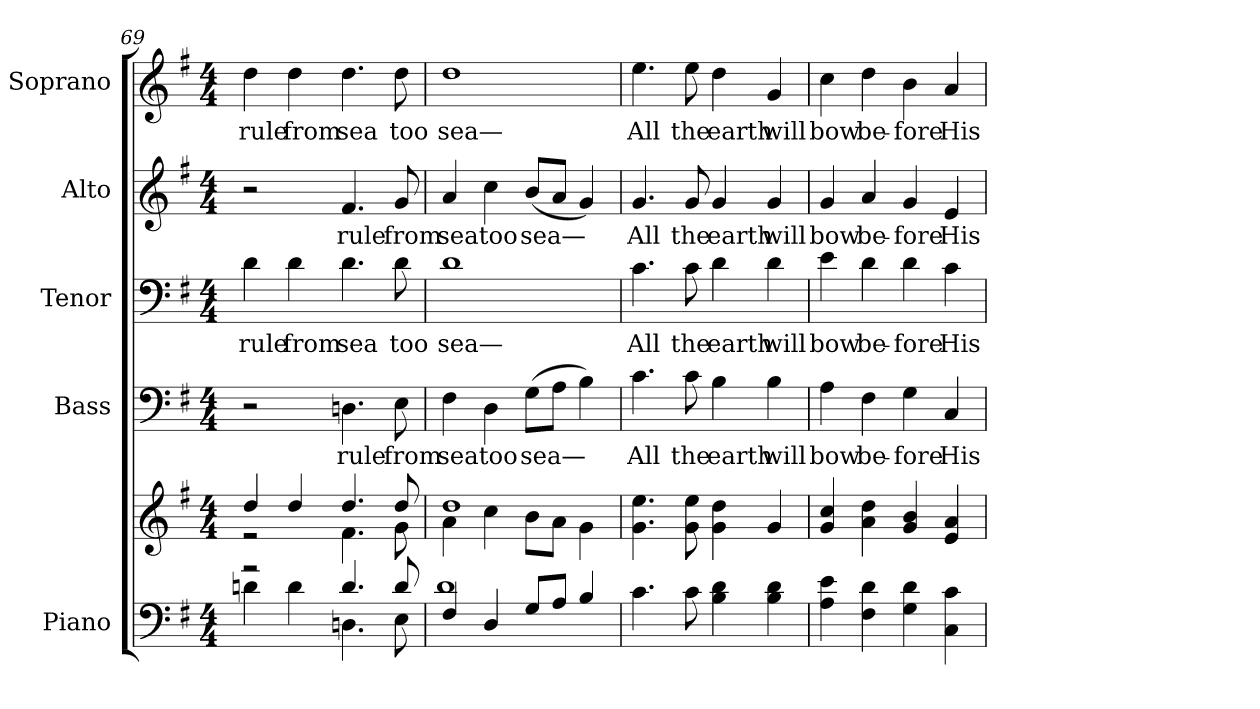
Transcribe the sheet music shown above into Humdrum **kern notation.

**kern	**kern	**kern	**text	**kern	**text	**kern	**text	**kern	**text
*part5	*part5	*part4	*part4	*part3	*part3	*part2	*part2	*part1	*part1
*staff6	*staff5	*staff4	*staff4	*staff3	*staff3	*staff2	*staff2	*staff1	*staff1
*I"Piano	*	*I"Bass	*	*I"Tenor	*	*I"Alto	*	*I"Soprano	*
*I'Pno.	*	*I'B.	*	*I'T.	*	*I'A.	*	*I'S.	*
!!LO:PB:g=z
*clefF4	*clefG2	*clefF4	*	*clefF4	*	*clefG2	*	*clefG2	*
*k[f#]	*k[f#]	*k[f#]	*	*k[f#]	*	*k[f#]	*	*k[f#]	*
*G:	*G:	*G:	*	*G:	*	*G:	*	*G:	*
*M4/4	*M4/4	*M4/4	*	*M4/4	*	*M4/4	*	*M4/4	*
=69	=69	=69	=69	=69	=69	=69	=69	=69	=69
*^	*^	*	*	*	*	*	*	*	*
!	!	!	!	!	!	!	!LO:LY:b:color=#000000	!	!	!	!
!	!	!	!	!	!	!	!	!	!	!	!LO:LY:b:color=#000000
2r	4dni\	4ddi/	2r	2r	.	4di\	rule	2r	.	4ddi\	rule
!	!	!	!	!	!	!	!LO:LY:b:color=#000000	!	!	!	!
!	!	!	!	!	!	!	!	!	!	!	!LO:LY:b:color=#000000
.	4di\	4ddi/	.	.	.	4di\	from	.	.	4ddi\	from
!	!	!	!	!	!LO:LY:b:color=#000000	!	!	!	!	!	!
!	!	!	!	!	!	!	!LO:LY:b:color=#000000	!	!	!	!
!	!	!	!	!	!	!	!	!	!LO:LY:b:color=#000000	!	!
!	!	!	!	!	!	!	!	!	!	!	!LO:LY:b:color=#000000
4.di/	4.Dni\	4.ddi/	4.f#i\	4.Dni\	rule	4.di\	sea	4.f#i/	rule	4.ddi\	sea
!	!	!	!	!	!LO:LY:b:color=#000000	!	!	!	!	!	!
!	!	!	!	!	!	!	!LO:LY:b:color=#000000	!	!	!	!
!	!	!	!	!	!	!	!	!	!LO:LY:b:color=#000000	!	!
!	!	!	!	!	!	!	!	!	!	!	!LO:LY:b:color=#000000
8di/	8Ei\	8ddi/	8gi\	8Ei\	from	8di\	too	8gi/	from	8ddi\	too
=70	=70	=70	=70	=70	=70	=70	=70	=70	=70	=70	=70
!	!	!	!	!	!LO:LY:b:color=#000000	!	!	!	!	!	!
!	!	!	!	!	!	!	!LO:LY:b:color=#000000	!	!	!	!
!	!	!	!	!	!	!	!	!	!LO:LY:b:color=#000000	!	!
!	!	!	!	!	!	!	!	!	!	!	!LO:LY:b:color=#000000
4F#i/	1di	1ddi	4ai\	4F#i\	sea	1di	sea—	4ai/	sea	1ddi	sea—
!	!	!	!	!	!LO:LY:b:color=#000000	!	!	!	!	!	!
!	!	!	!	!	!	!	!	!	!LO:LY:b:color=#000000	!	!
4Di/	.	.	4cci\	4Di\	too	.	.	4cci\	too	.	.
!	!	!	!	!	!LO:LY:b:color=#000000	!	!	!	!	!	!
!	!	!	!	!	!	!	!	!	!LO:LY:b:color=#000000	!	!
8Gi/L	.	.	8bi\L	(8Gi\L	sea—	.	.	(8bi/L	sea—	.	.
8Ai/J	.	.	8ai\J	8Ai\J	.	.	.	8ai/J	.	.	.
4Bi/	.	.	4gi\	4Bi\)	.	.	.	4gi/)	.	.	.
*v	*v	*	*	*	*	*	*	*	*	*	*
*	*v	*v	*	*	*	*	*	*	*	*
=71	=71	=71	=71	=71	=71	=71	=71	=71	=71
*	*^	*	*	*	*	*	*	*	*
!	!	!	!	!LO:LY:b:color=#000000	!	!	!	!	!	!
*	*v	*v	*	*	*	*	*	*	*	*
*	*^	*	*	*	*	*	*	*	*
!	!	!	!	!	!	!LO:LY:b:color=#000000	!	!	!	!
*	*v	*v	*	*	*	*	*	*	*	*
*	*^	*	*	*	*	*	*	*	*
!	!	!	!	!	!	!	!	!LO:LY:b:color=#000000	!	!
*	*v	*v	*	*	*	*	*	*	*	*
*	*^	*	*	*	*	*	*	*	*
!	!	!	!	!	!	!	!	!	!	!LO:LY:b:color=#000000
*	*v	*v	*	*	*	*	*	*	*	*
4.ci\	4.gi\ 4.eei	4.ci\	All	4.ci\	All	4.gi/	All	4.eei\	All
!	!	!	!LO:LY:b:color=#000000	!	!	!	!	!	!
!	!	!	!	!	!LO:LY:b:color=#000000	!	!	!	!
!	!	!	!	!	!	!	!LO:LY:b:color=#000000	!	!
!	!	!	!	!	!	!	!	!	!LO:LY:b:color=#000000
8ci\	8gi\ 8eei	8ci\	the	8ci\	the	8gi/	the	8eei\	the
!	!	!	!LO:LY:b:color=#000000	!	!	!	!	!	!
!	!	!	!	!	!LO:LY:b:color=#000000	!	!	!	!
!	!	!	!	!	!	!	!LO:LY:b:color=#000000	!	!
!	!	!	!	!	!	!	!	!	!LO:LY:b:color=#000000
4Bi\ 4di	4gi\ 4ddi	4Bi\	earth	4di\	earth	4gi/	earth	4ddi\	earth
!	!	!	!LO:LY:b:color=#000000	!	!	!	!	!	!
!	!	!	!	!	!LO:LY:b:color=#000000	!	!	!	!
!	!	!	!	!	!	!	!LO:LY:b:color=#000000	!	!
!	!	!	!	!	!	!	!	!	!LO:LY:b:color=#000000
4Bi\ 4di	4gi/	4Bi\	will	4di\	will	4gi/	will	4gi/	will
=72	=72	=72	=72	=72	=72	=72	=72	=72	=72
!	!	!	!LO:LY:b:color=#000000	!	!	!	!	!	!
!	!	!	!	!	!LO:LY:b:color=#000000	!	!	!	!
!	!	!	!	!	!	!	!LO:LY:b:color=#000000	!	!
!	!	!	!	!	!	!	!	!	!LO:LY:b:color=#000000
4Ai\ 4ei	4gi/ 4cci	4Ai\	bow	4ei\	bow	4gi/	bow	4cci\	bow
!	!	!	!LO:LY:b:color=#000000	!	!	!	!	!	!
!	!	!	!	!	!LO:LY:b:color=#000000	!	!	!	!
!	!	!	!	!	!	!	!LO:LY:b:color=#000000	!	!
!	!	!	!	!	!	!	!	!	!LO:LY:b:color=#000000
4F#i\ 4di	4ai\ 4ddi	4F#i\	be-	4di\	be-	4ai/	be-	4ddi\	be-
!	!	!	!LO:LY:b:color=#000000	!	!	!	!	!	!
!	!	!	!	!	!LO:LY:b:color=#000000	!	!	!	!
!	!	!	!	!	!	!	!LO:LY:b:color=#000000	!	!
!	!	!	!	!	!	!	!	!	!LO:LY:b:color=#000000
4Gi\ 4di	4gi/ 4bi	4Gi\	-fore	4di\	-fore	4gi/	-fore	4bi\	-fore
!	!	!	!LO:LY:b:color=#000000	!	!	!	!	!	!
!	!	!	!	!	!LO:LY:b:color=#000000	!	!	!	!
!	!	!	!	!	!	!	!LO:LY:b:color=#000000	!	!
!	!	!	!	!	!	!	!	!	!LO:LY:b:color=#000000
4Ci\ 4ci	4ei/ 4ai	4Ci/	His	4ci\	His	4ei/	His	4ai/	His
=	=	=	=	=	=	=	=	=	=
*-	*-	*-	*-	*-	*-	*-	*-	*-	*-
